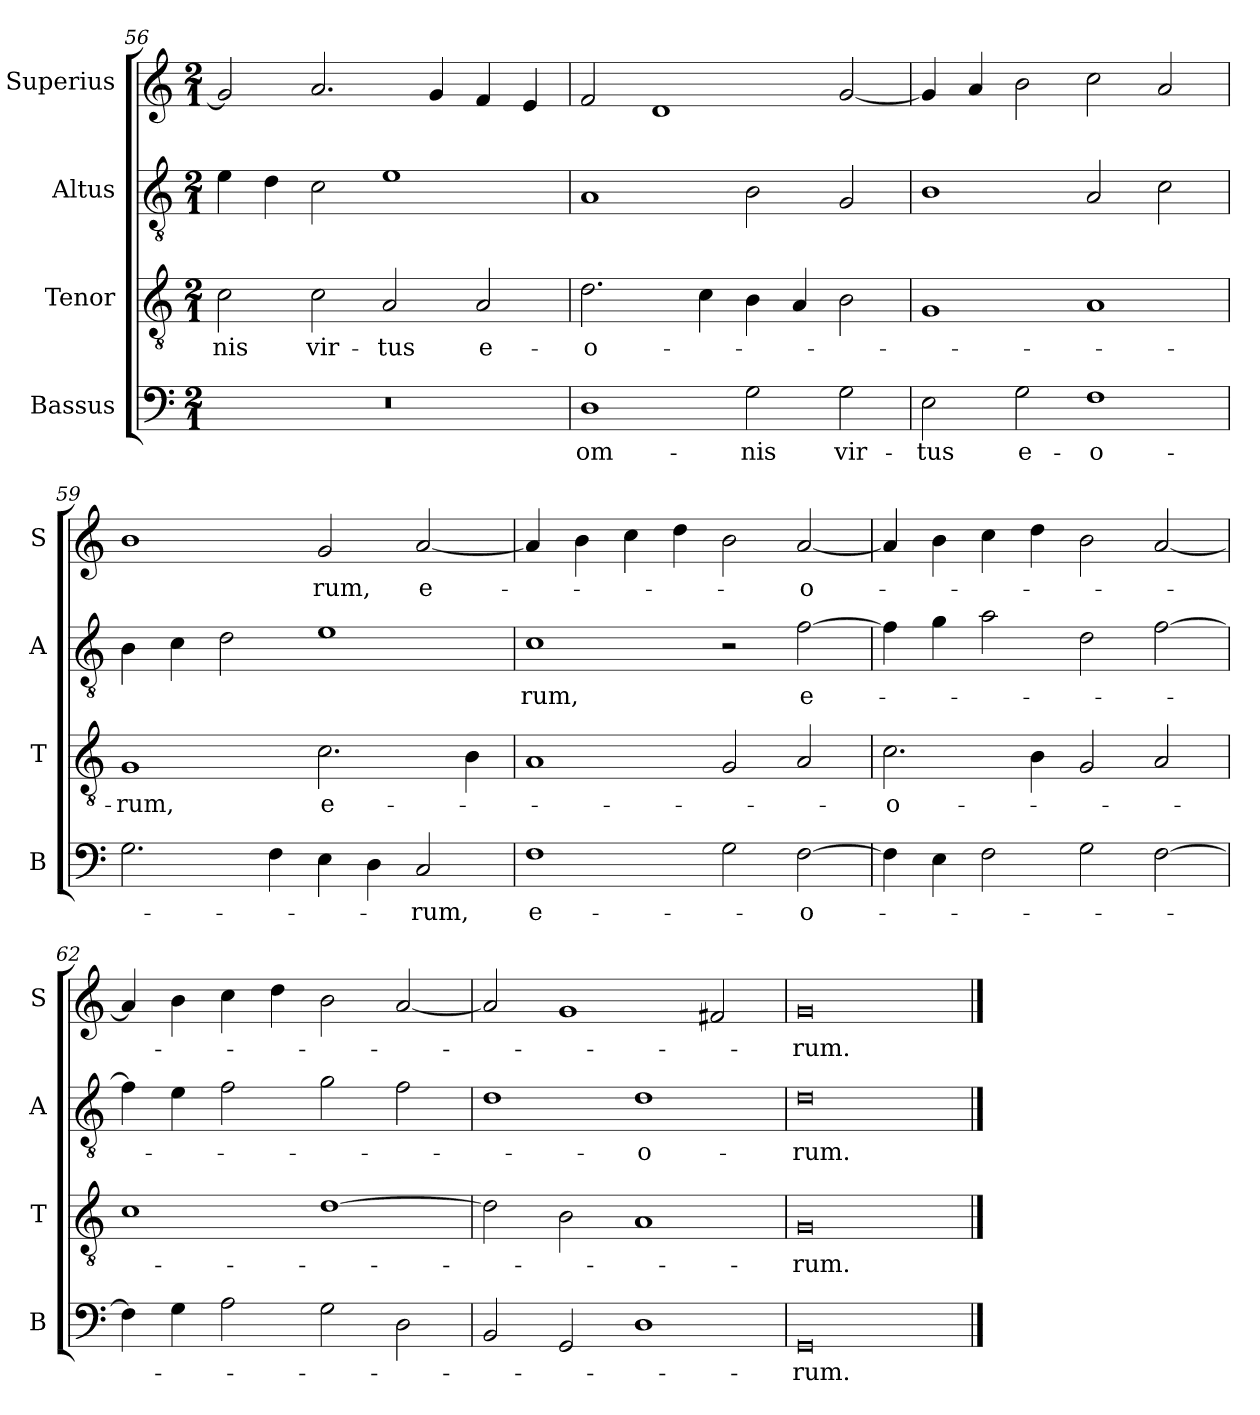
**kern	**text	**kern	**text	**kern	**text	**kern	**text
*part4	*part4	*part3	*part3	*part2	*part2	*part1	*part1
*staff4	*staff4	*staff3	*staff3	*staff2	*staff2	*staff1	*staff1
*I"Bassus	*	*I"Tenor	*	*I"Altus	*	*I"Superius	*
*I'B	*	*I'T	*	*I'A	*	*I'S	*
*clefF4	*	*clefGv2	*	*clefGv2	*	*clefG2	*
*k[]	*	*k[]	*	*k[]	*	*k[]	*
*M2/1	*	*M2/1	*	*M2/1	*	*M2/1	*
=56	=56	=56	=56	=56	=56	=56	=56
0r	.	2c	-nis	4e	.	2g]	.
.	.	.	.	4d	.	.	.
.	.	2c	vir-	2c	.	2.a	.
.	.	2A	-tus	1e	.	.	.
.	.	.	.	.	.	4g	.
.	.	2A	e-	.	.	4f	.
.	.	.	.	.	.	4e	.
=57	=57	=57	=57	=57	=57	=57	=57
1D	om-	2.d	-o-	1A	.	2f	.
.	.	.	.	.	.	1d	.
.	.	4c	.	.	.	.	.
2G	-nis	4B	.	2B	.	.	.
.	.	4A	.	.	.	.	.
2G	vir-	2B	.	2G	.	[2g	.
=58	=58	=58	=58	=58	=58	=58	=58
2E	-tus	1G	.	1B	.	4g]	.
.	.	.	.	.	.	4a	.
2G	e-	.	.	.	.	2b	.
1F	-o-	1A	.	2A	.	2cc	.
.	.	.	.	2c	.	2a	.
=59	=59	=59	=59	=59	=59	=59	=59
!	!	!	!LO:LY:i	!	!	!	!
2.G	.	1G	-rum,	4B	.	1b	.
.	.	.	.	4c	.	.	.
.	.	.	.	2d	.	.	.
4F	.	.	.	.	.	.	.
!	!	!	!LO:LY:i	!	!	!	!LO:LY:i
4E	.	2.c	e-	1e	.	2g	-rum,
4D	.	.	.	.	.	.	.
!	!LO:LY:i	!	!	!	!	!	!LO:LY:i
2C	-rum,	.	.	.	.	[2a	e-
.	.	4B	.	.	.	.	.
=60	=60	=60	=60	=60	=60	=60	=60
!	!LO:LY:i	!	!	!	!LO:LY:i	!	!
1F	e-	1A	.	1c	-rum,	4a]	.
.	.	.	.	.	.	4b	.
.	.	.	.	.	.	4cc	.
.	.	.	.	.	.	4dd	.
2G	.	2G	.	2r	.	2b	.
!	!LO:LY:i	!	!	!	!LO:LY:i	!	!LO:LY:i
[2F	-o-	2A	.	[2f	e-	[2a	-o-
=61	=61	=61	=61	=61	=61	=61	=61
!	!	!	!LO:LY:i	!	!	!	!
4F]	.	2.c	-o-	4f]	.	4a]	.
4E	.	.	.	4g	.	4b	.
2F	.	.	.	2a	.	4cc	.
.	.	4B	.	.	.	4dd	.
2G	.	2G	.	2d	.	2b	.
[2F	.	2A	.	[2f	.	[2a	.
=62	=62	=62	=62	=62	=62	=62	=62
4F]	.	1c	.	4f]	.	4a]	.
4G	.	.	.	4e	.	4b	.
2A	.	.	.	2f	.	4cc	.
.	.	.	.	.	.	4dd	.
2G	.	[1d	.	2g	.	2b	.
2D	.	.	.	2f	.	[2a	.
=63	=63	=63	=63	=63	=63	=63	=63
2BB	.	2d]	.	1d	.	2a]	.
2GG	.	2B	.	.	.	1g	.
!	!	!	!	!	!LO:LY:i	!	!
1D	.	1A	.	1d	-o-	.	.
.	.	.	.	.	.	2f#X	.
=64	=64	=64	=64	=64	=64	=64	=64
0GG	-rum.	0G	-rum.	0d	-rum.	0g	-rum.
==	==	==	==	==	==	==	==
*-	*-	*-	*-	*-	*-	*-	*-
